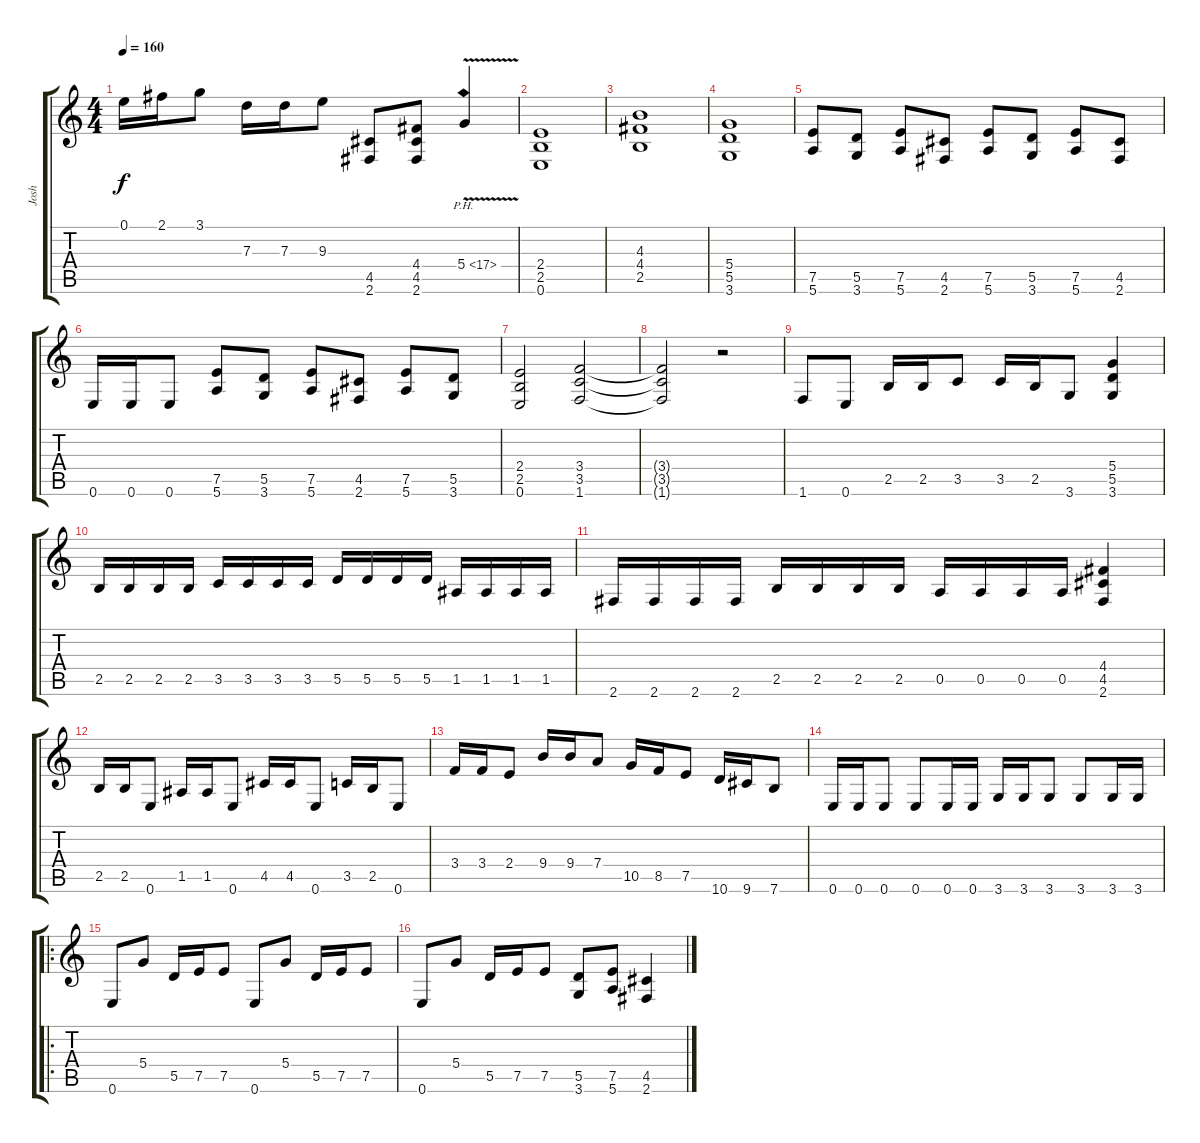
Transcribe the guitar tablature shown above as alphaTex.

\track ("Josh" "Josh") {instrument distortionguitar}
\staff {score tabs}
\tuning (E4 B3 G3 D3 A2 E2) {hide}
\ts (4 4)
\tempo 160
\clef g2
\ks c
0.1.16{dy f} 2.1.16 3.1.8 7.3.16 7.3.16 9.3.8 (4.5 2.6).8 (4.4 4.5 2.6).8 5.4{ph 12 v}.4 |
(2.4 2.5 0.6).1 |
(4.3 4.4 2.5).1 |
(5.4 5.5 3.6).1 |
(7.5 5.6).8 (5.5 3.6).8 (7.5 5.6).8 (4.5 2.6).8 (7.5 5.6).8 (5.5 3.6).8 (7.5 5.6).8 (4.5 2.6).8 |
0.6.16 0.6.16 0.6.8 (7.5 5.6).8 (5.5 3.6).8 (7.5 5.6).8 (4.5 2.6).8 (7.5 5.6).8 (5.5 3.6).8 |
(2.4 2.5 0.6).2 (3.4 3.5 1.6).2 |
(3.4{t} 3.5{t} 1.6{t}).2 r.2 |
1.6.8 0.6.8 2.5.16 2.5.16 3.5.8 3.5.16 2.5.16 3.6.8 (5.4 5.5 3.6).4 |
2.5.16 2.5.16 2.5.16 2.5.16 3.5.16 3.5.16 3.5.16 3.5.16 5.5.16 5.5.16 5.5.16 5.5.16 1.5.16 1.5.16 1.5.16 1.5.16 |
2.6.16 2.6.16 2.6.16 2.6.16 2.5.16 2.5.16 2.5.16 2.5.16 0.5.16 0.5.16 0.5.16 0.5.16 (4.4 4.5 2.6).4 |
2.5.16 2.5.16 0.6.8 1.5.16 1.5.16 0.6.8 4.5.16 4.5.16 0.6.8 3.5.16 2.5.16 0.6.8 |
3.4.16 3.4.16 2.4.8 9.4.16 9.4.16 7.4.8 10.5.16 8.5.16 7.5.8 10.6.16 9.6.16 7.6.8 |
0.6.16 0.6.16 0.6.8 0.6.8 0.6.16 0.6.16 3.6.16 3.6.16 3.6.8 3.6.8 3.6.16 3.6.16 |
\ro
0.6.8 5.4.8 5.5.16 7.5.16 7.5.8 0.6.8 5.4.8 5.5.16 7.5.16 7.5.8 |
0.6.8 5.4.8 5.5.16 7.5.16 7.5.8 (5.5 3.6).8 (7.5 5.6).8 (4.5 2.6).4
